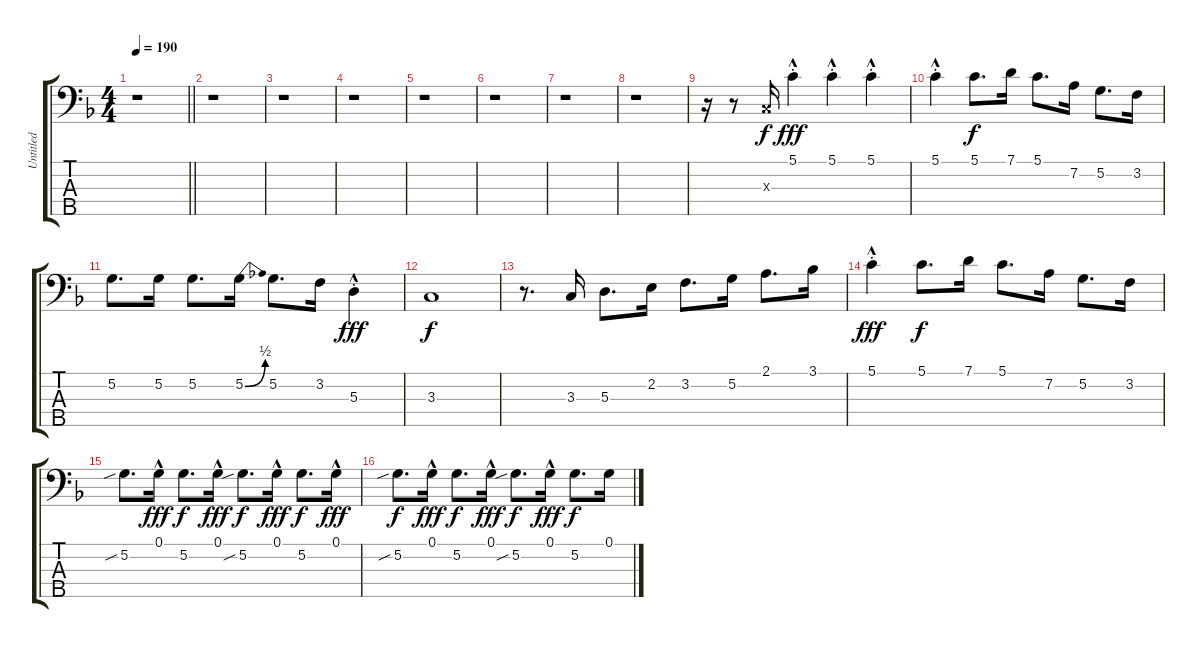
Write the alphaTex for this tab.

\track ("Untitled" "Untitled") {instrument slapbass1}
\staff {score tabs}
\tuning (G2 D2 A1 E1 B0) {hide}
\ts (4 4)
\tempo 190
\clef f4
\barLineRight lightlight
\ks f
r.1{dy f} |
r.1 |
r.1 |
r.1 |
r.1 |
r.1 |
r.1 |
r.1 |
r.16 r.8 3.3{x}.16 5.1{hac st}.4{dy fff} 5.1{hac st}.4 5.1{hac st}.4 |
5.1{hac st}.4 5.1.8{d dy f} 7.1.16 5.1.8{d} 7.2.16 5.2.8{d} 3.2.16 |
5.2.8{d} 5.2.16 5.2.8{d} 5.2{be (bend 0 0 60 2)}.16 5.2.8{d} 3.2.16 5.3{hac st}.4{dy fff} |
3.3.1{dy f} |
r.8{d} 3.3.16 5.3.8{d} 2.2.16 3.2.8{d} 5.2.16 2.1.8{d} 3.1.16 |
5.1{hac st}.4{dy fff} 5.1.8{d dy f} 7.1.16 5.1.8{d} 7.2.16 5.2.8{d} 3.2.16 |
5.2{sib}.8{d} 0.1{hac}.16{dy fff} 5.2.8{d dy f} 0.1{hac}.16{dy fff} 5.2{sib}.8{d dy f} 0.1{hac}.16{dy fff} 5.2.8{d dy f} 0.1{hac}.16{dy fff} |
5.2{sib}.8{d dy f} 0.1{hac}.16{dy fff} 5.2.8{d dy f} 0.1{hac}.16{dy fff} 5.2{sib}.8{d dy f} 0.1{hac}.16{dy fff} 5.2.8{d dy f} 0.1.16
